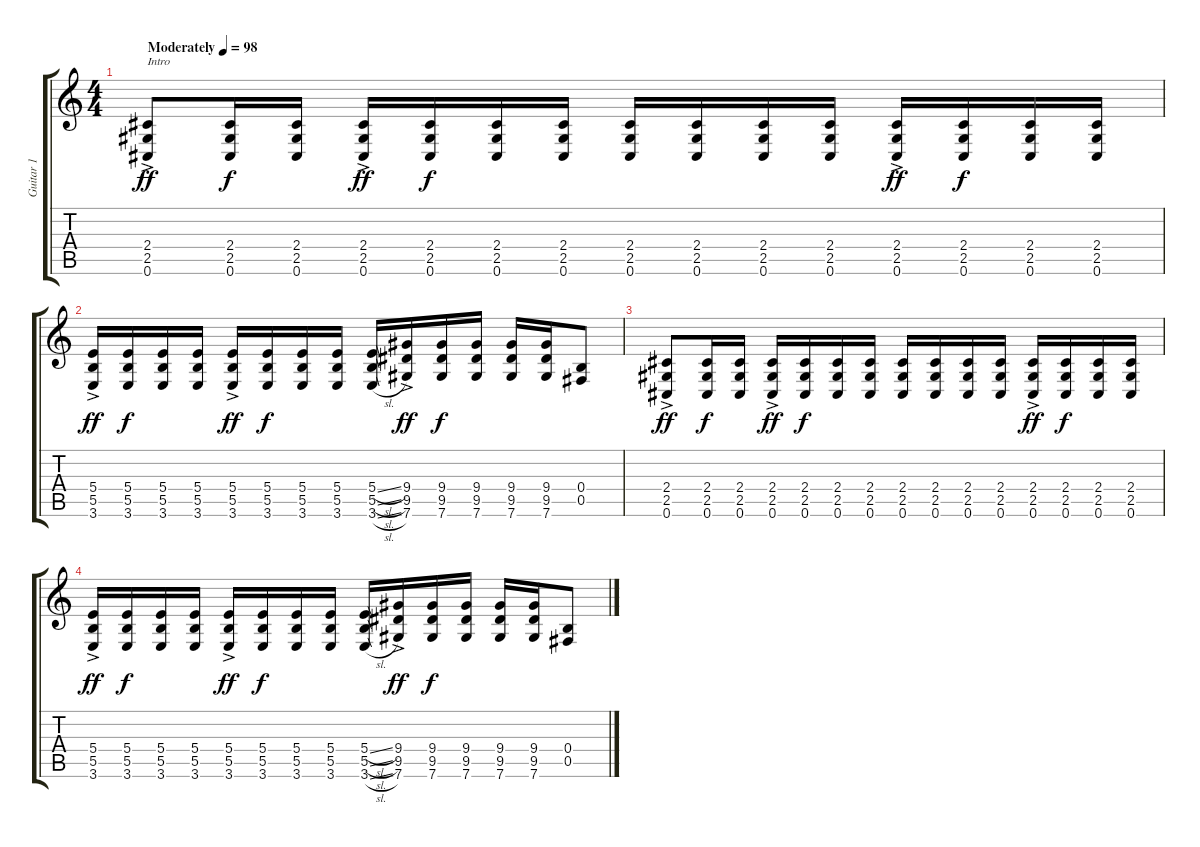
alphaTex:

\track ("Guitar 1" "Guitar 1") {instrument electricguitarclean}
\staff {score tabs}
\tuning (Db4 Ab3 E3 B2 Gb2 Db2) {hide}
\ts (4 4)
\tempo (98 "Moderately")
\clef g2
\ks c
(2.4{ac} 2.5{ac} 0.6{ac}).8{txt "Intro" dy ff instrument electricguitarclean} (2.4 2.5 0.6).16{dy f} (2.4 2.5 0.6).16 (2.4{ac} 2.5{ac} 0.6{ac}).16{dy ff} (2.4 2.5 0.6).16{dy f} (2.4 2.5 0.6).16 (2.4 2.5 0.6).16 (2.4 2.5 0.6).16 (2.4 2.5 0.6).16 (2.4 2.5 0.6).16 (2.4 2.5 0.6).16 (2.4{ac} 2.5{ac} 0.6{ac}).16{dy ff} (2.4 2.5 0.6).16{dy f} (2.4 2.5 0.6).16 (2.4 2.5 0.6).16 |
(5.4{ac} 5.5{ac} 3.6{ac}).16{dy ff} (5.4 5.5 3.6).16{dy f} (5.4 5.5 3.6).16 (5.4 5.5 3.6).16 (5.4{ac} 5.5{ac} 3.6{ac}).16{dy ff} (5.4 5.5 3.6).16{dy f} (5.4 5.5 3.6).16 (5.4 5.5 3.6).16 (5.4{sl} 5.5{sl} 3.6{sl}).16 (9.4{ac} 9.5{ac} 7.6{ac}).16{dy ff} (9.4 9.5 7.6).16{dy f} (9.4 9.5 7.6).16 (9.4 9.5 7.6).16 (9.4 9.5 7.6).16 (0.4 0.5).8 |
(2.4{ac} 2.5{ac} 0.6{ac}).8{dy ff} (2.4 2.5 0.6).16{dy f} (2.4 2.5 0.6).16 (2.4{ac} 2.5{ac} 0.6{ac}).16{dy ff} (2.4 2.5 0.6).16{dy f} (2.4 2.5 0.6).16 (2.4 2.5 0.6).16 (2.4 2.5 0.6).16 (2.4 2.5 0.6).16 (2.4 2.5 0.6).16 (2.4 2.5 0.6).16 (2.4{ac} 2.5{ac} 0.6{ac}).16{dy ff} (2.4 2.5 0.6).16{dy f} (2.4 2.5 0.6).16 (2.4 2.5 0.6).16 |
(5.4{ac} 5.5{ac} 3.6{ac}).16{dy ff} (5.4 5.5 3.6).16{dy f} (5.4 5.5 3.6).16 (5.4 5.5 3.6).16 (5.4{ac} 5.5{ac} 3.6{ac}).16{dy ff} (5.4 5.5 3.6).16{dy f} (5.4 5.5 3.6).16 (5.4 5.5 3.6).16 (5.4{sl} 5.5{sl} 3.6{sl}).16 (9.4{ac} 9.5{ac} 7.6{ac}).16{dy ff} (9.4 9.5 7.6).16{dy f} (9.4 9.5 7.6).16 (9.4 9.5 7.6).16 (9.4 9.5 7.6).16 (0.4 0.5).8
